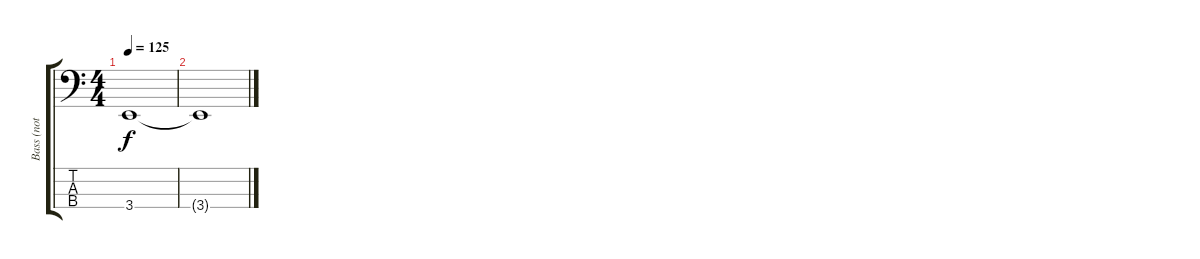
\track ("Bass (not exact on chorus)" "Bass (not ") {instrument electricbasspick}
\staff {score tabs}
\tuning (Gb2 Db2 Ab1 Db1) {hide}
\ts (4 4)
\tempo 125
\clef f4
\ks c
3.4.1{dy f} |
3.4{t}.1
